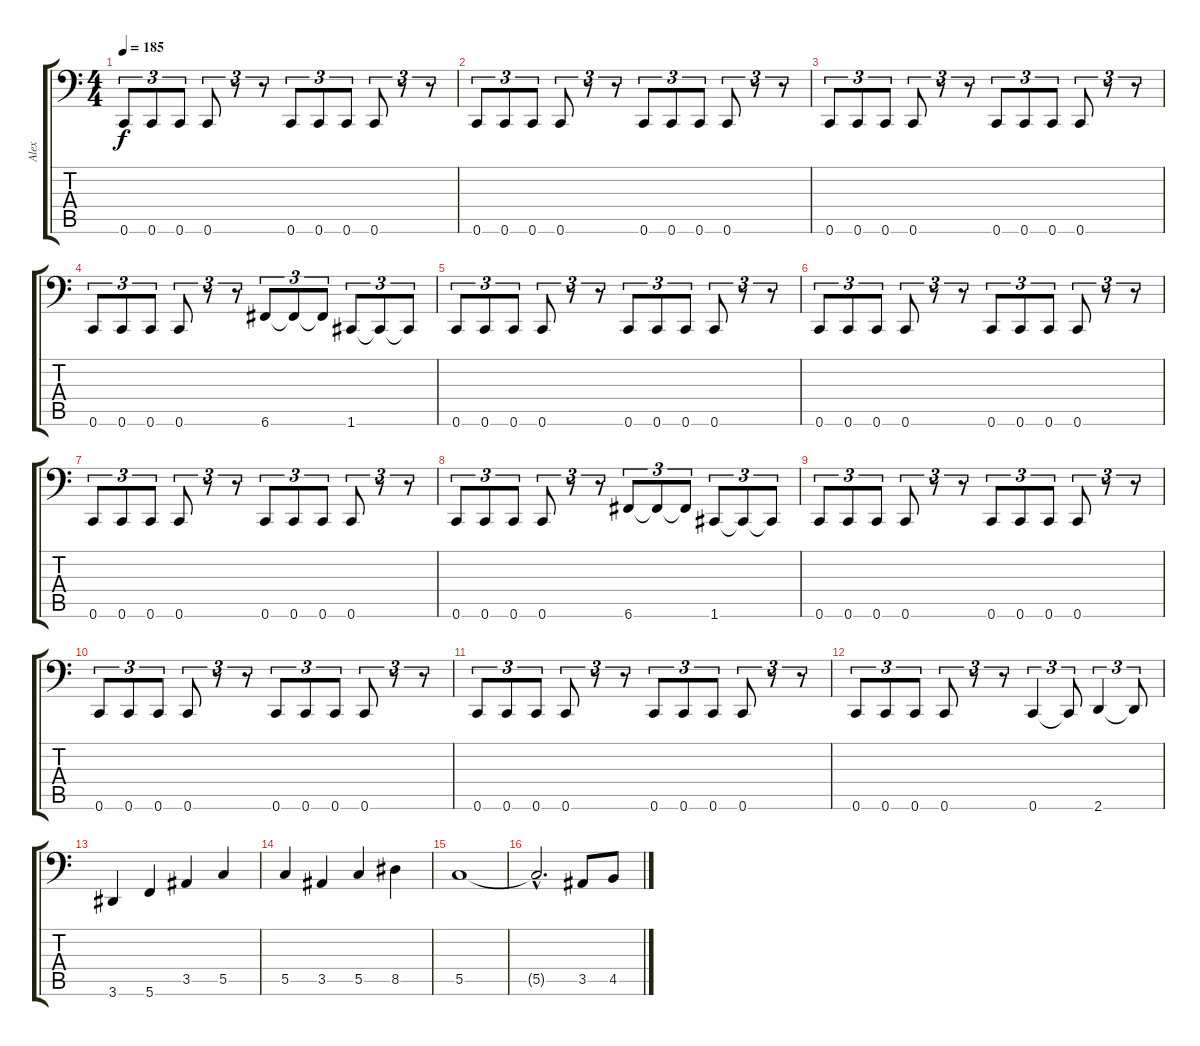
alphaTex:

\track ("Alex" "Alex") {instrument slapbass1}
\staff {score tabs}
\tuning (D3 A2 F2 C2 G1 C1) {hide}
\ts (4 4)
\tempo 185
\clef f4
\ks c
0.6.8{tu (3 2) dy f} 0.6.8{tu (3 2)} 0.6.8{tu (3 2)} 0.6.8{tu (3 2)} r.8{tu (3 2)} r.8{tu (3 2)} 0.6.8{tu (3 2)} 0.6.8{tu (3 2)} 0.6.8{tu (3 2)} 0.6.8{tu (3 2)} r.8{tu (3 2)} r.8{tu (3 2)} |
0.6.8{tu (3 2)} 0.6.8{tu (3 2)} 0.6.8{tu (3 2)} 0.6.8{tu (3 2)} r.8{tu (3 2)} r.8{tu (3 2)} 0.6.8{tu (3 2)} 0.6.8{tu (3 2)} 0.6.8{tu (3 2)} 0.6.8{tu (3 2)} r.8{tu (3 2)} r.8{tu (3 2)} |
0.6.8{tu (3 2)} 0.6.8{tu (3 2)} 0.6.8{tu (3 2)} 0.6.8{tu (3 2)} r.8{tu (3 2)} r.8{tu (3 2)} 0.6.8{tu (3 2)} 0.6.8{tu (3 2)} 0.6.8{tu (3 2)} 0.6.8{tu (3 2)} r.8{tu (3 2)} r.8{tu (3 2)} |
0.6.8{tu (3 2)} 0.6.8{tu (3 2)} 0.6.8{tu (3 2)} 0.6.8{tu (3 2)} r.8{tu (3 2)} r.8{tu (3 2)} 6.6.8{tu (3 2)} 6.6{t}.8{tu (3 2)} 6.6{t}.8{tu (3 2)} 1.6.8{tu (3 2)} 1.6{t}.8{tu (3 2)} 1.6{t}.8{tu (3 2)} |
0.6.8{tu (3 2)} 0.6.8{tu (3 2)} 0.6.8{tu (3 2)} 0.6.8{tu (3 2)} r.8{tu (3 2)} r.8{tu (3 2)} 0.6.8{tu (3 2)} 0.6.8{tu (3 2)} 0.6.8{tu (3 2)} 0.6.8{tu (3 2)} r.8{tu (3 2)} r.8{tu (3 2)} |
0.6.8{tu (3 2)} 0.6.8{tu (3 2)} 0.6.8{tu (3 2)} 0.6.8{tu (3 2)} r.8{tu (3 2)} r.8{tu (3 2)} 0.6.8{tu (3 2)} 0.6.8{tu (3 2)} 0.6.8{tu (3 2)} 0.6.8{tu (3 2)} r.8{tu (3 2)} r.8{tu (3 2)} |
0.6.8{tu (3 2)} 0.6.8{tu (3 2)} 0.6.8{tu (3 2)} 0.6.8{tu (3 2)} r.8{tu (3 2)} r.8{tu (3 2)} 0.6.8{tu (3 2)} 0.6.8{tu (3 2)} 0.6.8{tu (3 2)} 0.6.8{tu (3 2)} r.8{tu (3 2)} r.8{tu (3 2)} |
0.6.8{tu (3 2)} 0.6.8{tu (3 2)} 0.6.8{tu (3 2)} 0.6.8{tu (3 2)} r.8{tu (3 2)} r.8{tu (3 2)} 6.6.8{tu (3 2)} 6.6{t}.8{tu (3 2)} 6.6{t}.8{tu (3 2)} 1.6.8{tu (3 2)} 1.6{t}.8{tu (3 2)} 1.6{t}.8{tu (3 2)} |
0.6.8{tu (3 2)} 0.6.8{tu (3 2)} 0.6.8{tu (3 2)} 0.6.8{tu (3 2)} r.8{tu (3 2)} r.8{tu (3 2)} 0.6.8{tu (3 2)} 0.6.8{tu (3 2)} 0.6.8{tu (3 2)} 0.6.8{tu (3 2)} r.8{tu (3 2)} r.8{tu (3 2)} |
0.6.8{tu (3 2)} 0.6.8{tu (3 2)} 0.6.8{tu (3 2)} 0.6.8{tu (3 2)} r.8{tu (3 2)} r.8{tu (3 2)} 0.6.8{tu (3 2)} 0.6.8{tu (3 2)} 0.6.8{tu (3 2)} 0.6.8{tu (3 2)} r.8{tu (3 2)} r.8{tu (3 2)} |
0.6.8{tu (3 2)} 0.6.8{tu (3 2)} 0.6.8{tu (3 2)} 0.6.8{tu (3 2)} r.8{tu (3 2)} r.8{tu (3 2)} 0.6.8{tu (3 2)} 0.6.8{tu (3 2)} 0.6.8{tu (3 2)} 0.6.8{tu (3 2)} r.8{tu (3 2)} r.8{tu (3 2)} |
0.6.8{tu (3 2)} 0.6.8{tu (3 2)} 0.6.8{tu (3 2)} 0.6.8{tu (3 2)} r.8{tu (3 2)} r.8{tu (3 2)} 0.6.4{tu (3 2)} 0.6{t}.8{tu (3 2)} 2.6.4{tu (3 2)} 2.6{t}.8{tu (3 2)} |
3.6.4 5.6.4 3.5.4 5.5.4 |
5.5.4 3.5.4 5.5.4 8.5.4 |
5.5.1 |
5.5{hac t}.2{d} 3.5.8 4.5.8
